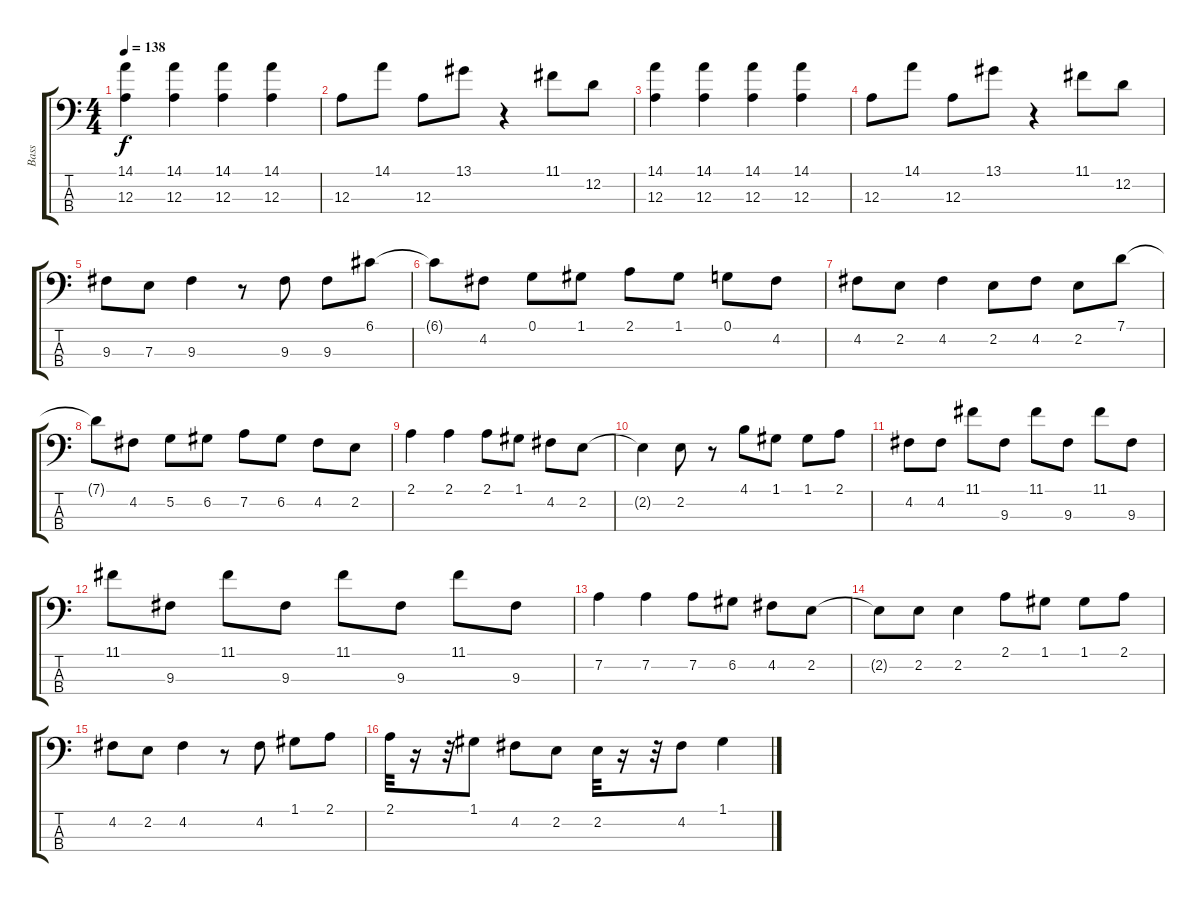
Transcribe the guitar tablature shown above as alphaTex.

\track ("Bass" "Bass") {instrument electricbassfinger}
\staff {score tabs}
\tuning (G2 D2 A1 E1) {hide}
\ts (4 4)
\tempo 138
\clef f4
\ks c
(14.1 12.3).4{dy f} (14.1 12.3).4 (14.1 12.3).4 (14.1 12.3).4 |
12.3.8 14.1.8 12.3.8 13.1.8 r.4 11.1.8 12.2.8 |
(14.1 12.3).4 (14.1 12.3).4 (14.1 12.3).4 (14.1 12.3).4 |
12.3.8 14.1.8 12.3.8 13.1.8 r.4 11.1.8 12.2.8 |
9.3.8 7.3.8 9.3.4 r.8 9.3.8 9.3.8 6.1.8 |
6.1{t}.8 4.2.8 0.1.8 1.1.8 2.1.8 1.1.8 0.1.8 4.2.8 |
4.2.8 2.2.8 4.2.4 2.2.8 4.2.8 2.2.8 7.1.8 |
7.1{t}.8 4.2.8 5.2.8 6.2.8 7.2.8 6.2.8 4.2.8 2.2.8 |
2.1.4 2.1.4 2.1.8 1.1.8 4.2.8 2.2.8 |
2.2{t}.4 2.2.8 r.8 4.1.8 1.1.8 1.1.8 2.1.8 |
4.2.8 4.2.8 11.1.8 9.3.8 11.1.8 9.3.8 11.1.8 9.3.8 |
11.1.8 9.3.8 11.1.8 9.3.8 11.1.8 9.3.8 11.1.8 9.3.8 |
7.2.4 7.2.4 7.2.8 6.2.8 4.2.8 2.2.8 |
2.2{t}.8 2.2.8 2.2.4 2.1.8 1.1.8 1.1.8 2.1.8 |
4.2.8 2.2.8 4.2.4 r.8 4.2.8 1.1.8 2.1.8 |
2.1.32 r.16 r.32 1.1.8 4.2.8 2.2.8 2.2.32 r.16 r.32 4.2.8 1.1.4
